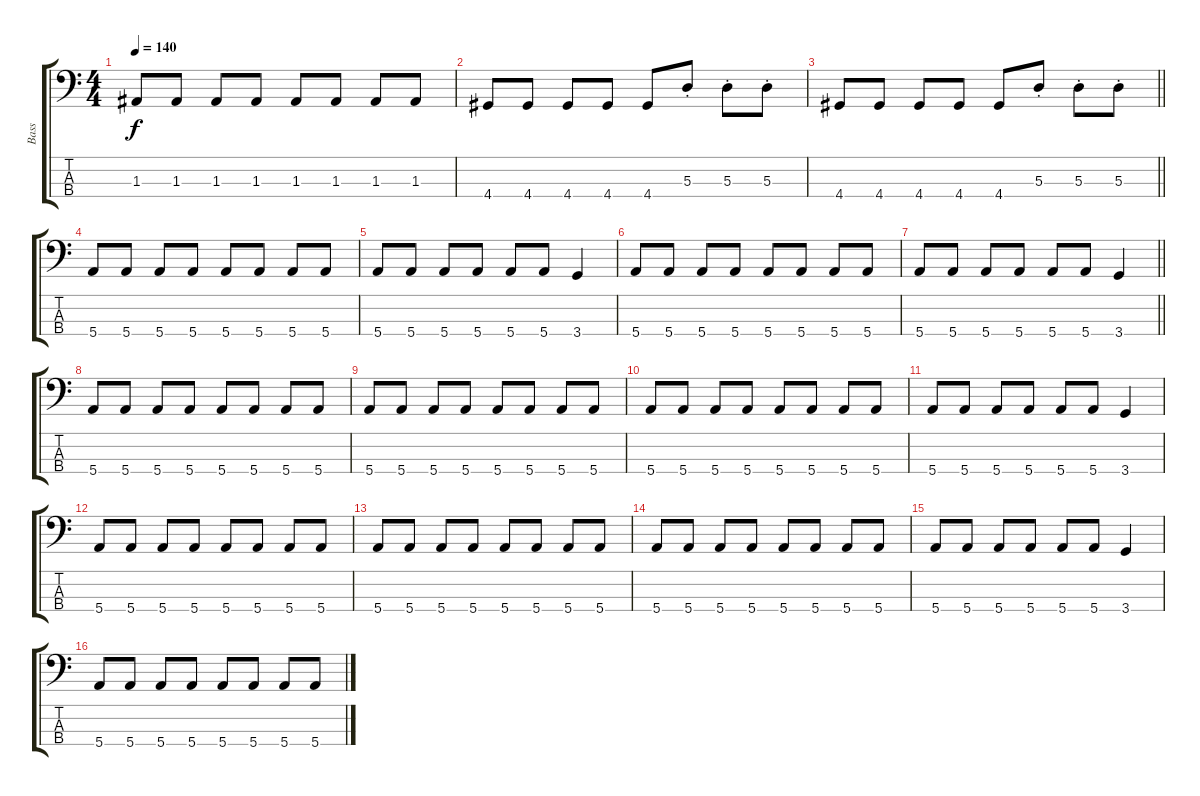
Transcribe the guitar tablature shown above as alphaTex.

\track ("Bass" "Bass") {instrument electricbasspick}
\staff {score tabs}
\tuning (G2 D2 A1 E1) {hide}
\ts (4 4)
\tempo 140
\clef f4
\ks c
1.3.8{dy f} 1.3.8 1.3.8 1.3.8 1.3.8 1.3.8 1.3.8 1.3.8 |
4.4.8 4.4.8 4.4.8 4.4.8 4.4.8 5.3{st}.8 5.3{st}.8 5.3{st}.8 |
\barLineRight lightlight
4.4.8 4.4.8 4.4.8 4.4.8 4.4.8 5.3{st}.8 5.3{st}.8 5.3{st}.8 |
5.4.8 5.4.8 5.4.8 5.4.8 5.4.8 5.4.8 5.4.8 5.4.8 |
5.4.8 5.4.8 5.4.8 5.4.8 5.4.8 5.4.8 3.4.4 |
5.4.8 5.4.8 5.4.8 5.4.8 5.4.8 5.4.8 5.4.8 5.4.8 |
\barLineRight lightlight
5.4.8 5.4.8 5.4.8 5.4.8 5.4.8 5.4.8 3.4.4 |
5.4.8 5.4.8 5.4.8 5.4.8 5.4.8 5.4.8 5.4.8 5.4.8 |
5.4.8 5.4.8 5.4.8 5.4.8 5.4.8 5.4.8 5.4.8 5.4.8 |
5.4.8 5.4.8 5.4.8 5.4.8 5.4.8 5.4.8 5.4.8 5.4.8 |
5.4.8 5.4.8 5.4.8 5.4.8 5.4.8 5.4.8 3.4.4 |
5.4.8 5.4.8 5.4.8 5.4.8 5.4.8 5.4.8 5.4.8 5.4.8 |
5.4.8 5.4.8 5.4.8 5.4.8 5.4.8 5.4.8 5.4.8 5.4.8 |
5.4.8 5.4.8 5.4.8 5.4.8 5.4.8 5.4.8 5.4.8 5.4.8 |
5.4.8 5.4.8 5.4.8 5.4.8 5.4.8 5.4.8 3.4.4 |
5.4.8 5.4.8 5.4.8 5.4.8 5.4.8 5.4.8 5.4.8 5.4.8
